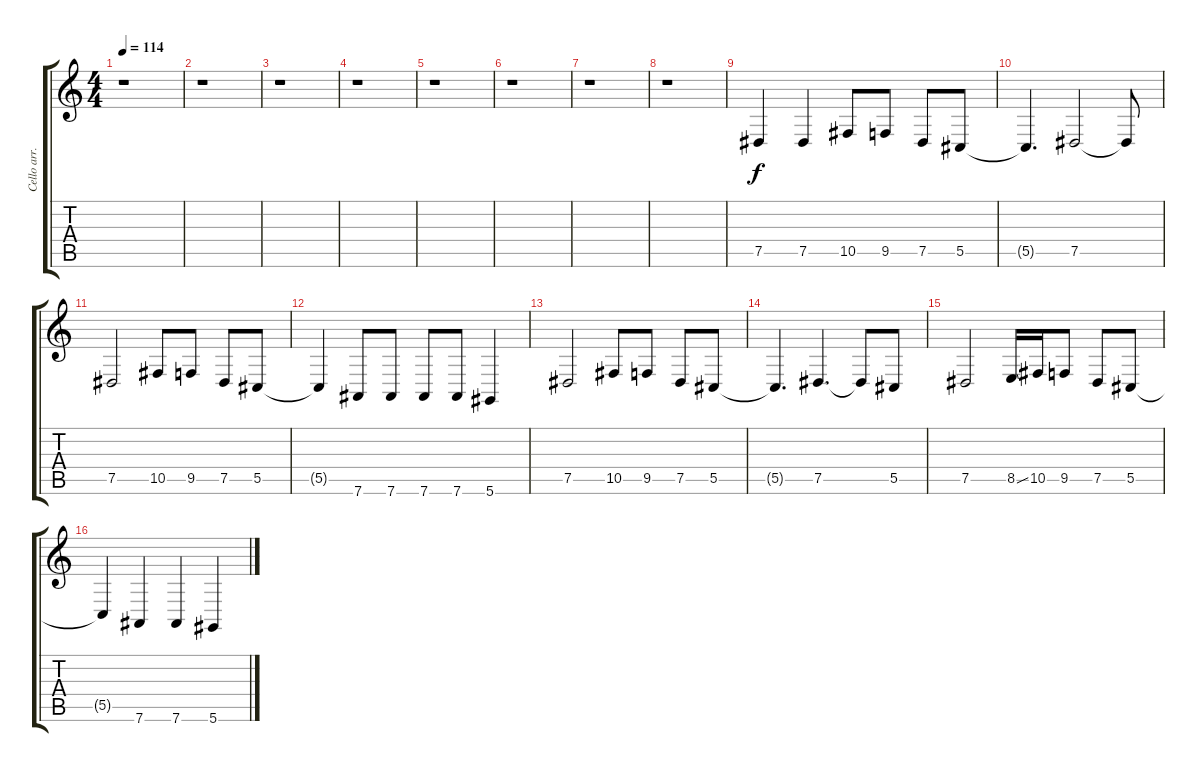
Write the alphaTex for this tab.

\track ("Cello arr. for Guitar" "Cello arr.") {instrument cello}
\staff {score tabs}
\tuning (Eb4 Bb3 Gb3 Db3 Ab2 Eb2) {hide}
\ts (4 4)
\tempo 114
\clef g2
\ks c
r.1{dy f instrument cello} |
r.1 |
r.1 |
r.1 |
r.1 |
r.1 |
r.1 |
r.1 |
7.5.4 7.5.4 10.5.8 9.5.8 7.5.8 5.5.8 |
5.5{t}.4{d} 7.5.2 7.5{t}.8 |
7.5.2 10.5.8 9.5.8 7.5.8 5.5.8 |
5.5{t}.4 7.6.8 7.6.8 7.6.8 7.6.8 5.6.4 |
7.5.2 10.5.8 9.5.8 7.5.8 5.5.8 |
5.5{t}.4{d} 7.5.4{d} 7.5{t}.8 5.5.8 |
7.5.2 8.5{ss}.16 10.5.16 9.5.8 7.5.8 5.5.8 |
5.5{t}.4 7.6.4 7.6.4 5.6{ss}.4
